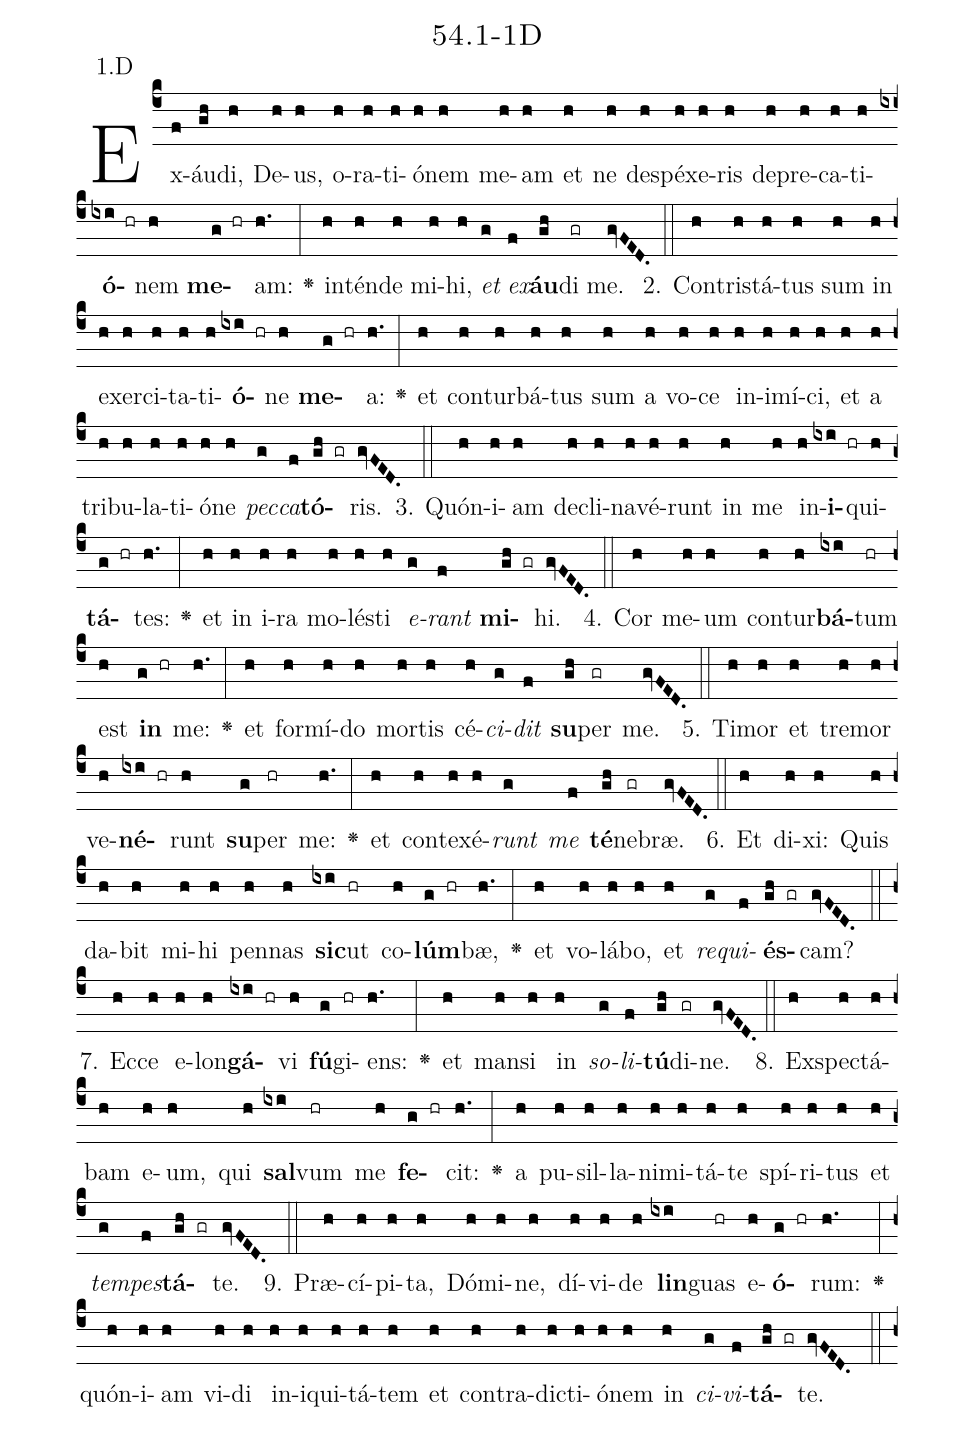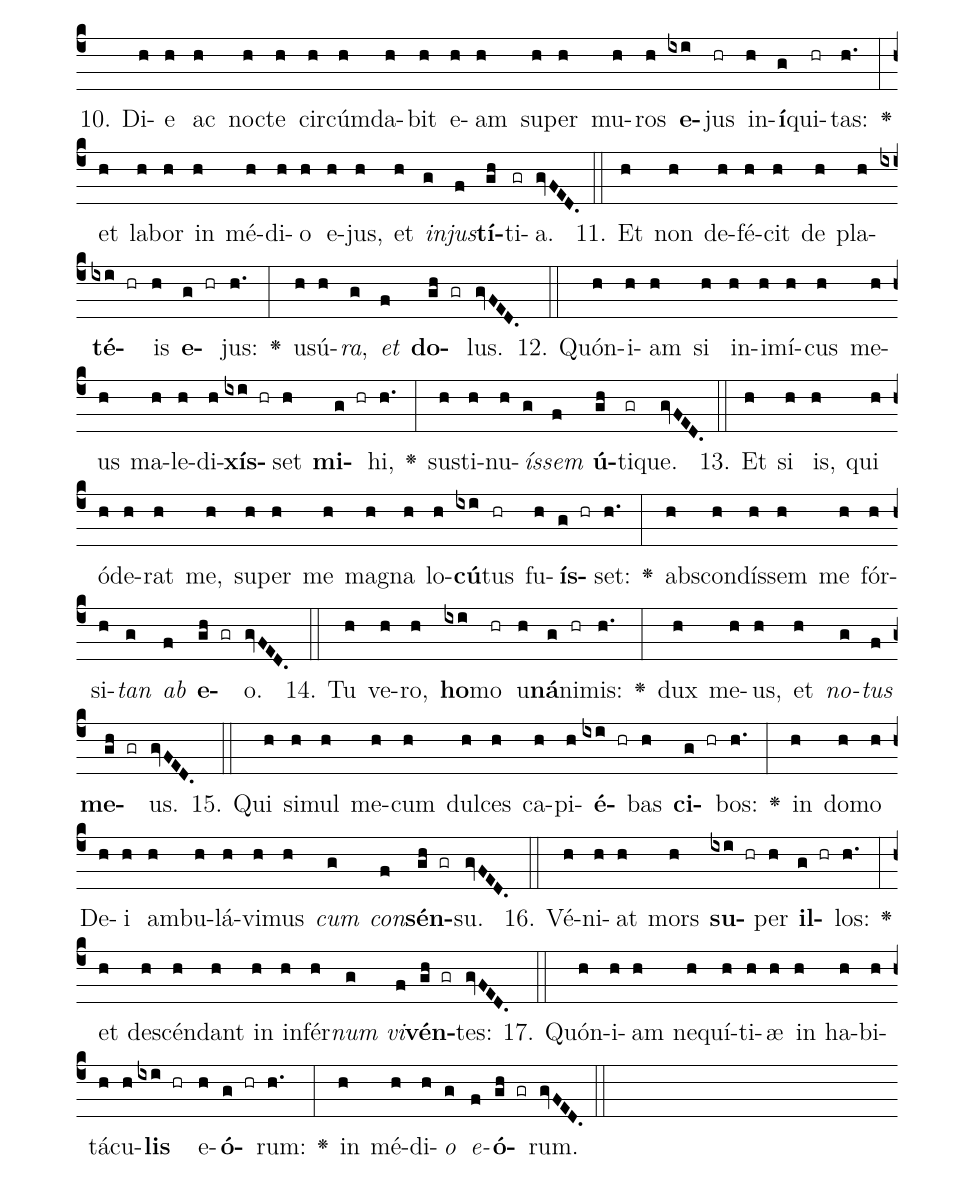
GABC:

name: 54.1-1D;
annotation: 1.D;
%%
(c4)Ex(f)áu(gh)di,(h) De(h)us,(h) o(h)ra(h)ti(h)ó(h)nem(h) me(h)am(h) et(h) ne(h) de(h)spé(h)xe(h)ris(h) de(h)pre(h)ca(h)ti(h)<b>ó</b>(ixi hr)nem(h) <b>me</b>(g hr)am:(h.) <v>\greheightstar</v>(:) in(h)tén(h)de(h) mi(h)hi,(h) <i>et</i>(g) <i>ex</i>(f)<b>áu</b>(gh)di(gr) me.(gvFED.) (::)
2. Con(h)tris(h)tá(h)tus(h) sum(h) in(h) ex(h)er(h)ci(h)ta(h)ti(h)<b>ó</b>(ixi hr)ne(h) <b>me</b>(g hr)a:(h.) <v>\greheightstar</v>(:) et(h) con(h)tur(h)bá(h)tus(h) sum(h) a(h) vo(h)ce(h) in(h)i(h)mí(h)ci,(h) et(h) a(h) tri(h)bu(h)la(h)ti(h)ó(h)ne(h) <i>pec</i>(g)<i>ca</i>(f)<b>tó</b>(gh gr)ris.(gvFED.) (::)
3. Quón(h)i(h)am(h) de(h)cli(h)na(h)vé(h)runt(h) in(h) me(h) in(h)<b>i</b>(ixi hr)qui(h)<b>tá</b>(g hr)tes:(h.) <v>\greheightstar</v>(:) et(h) in(h) i(h)ra(h) mo(h)lés(h)ti(h) <i>e</i>(g)<i>rant</i>(f) <b>mi</b>(gh gr)hi.(gvFED.) (::)
4. Cor(h) me(h)um(h) con(h)tur(h)<b>bá</b>(ixi)tum(hr) est(h) <b>in</b>(g hr) me:(h.) <v>\greheightstar</v>(:) et(h) for(h)mí(h)do(h) mor(h)tis(h) cé(h)<i>ci</i>(g)<i>dit</i>(f) <b>su</b>(gh)per(gr) me.(gvFED.) (::)
5. Ti(h)mor(h) et(h) tre(h)mor(h) ve(h)<b>né</b>(ixi hr)runt(h) <b>su</b>(g)per(hr) me:(h.) <v>\greheightstar</v>(:) et(h) con(h)te(h)xé(h)<i>runt</i>(g) <i>me</i>(f) <b>té</b>(gh)ne(gr)bræ.(gvFED.) (::)
6. Et(h) di(h)xi:(h) Quis(h) da(h)bit(h) mi(h)hi(h) pen(h)nas(h) <b>sic</b>(ixi)ut(hr) co(h)<b>lúm</b>(g hr)bæ,(h.) <v>\greheightstar</v>(:) et(h) vo(h)lá(h)bo,(h) et(h) <i>re</i>(g)<i>qui</i>(f)<b>és</b>(gh gr)cam?(gvFED.) (::)
7. Ec(h)ce(h) e(h)lon(h)<b>gá</b>(ixi hr)vi(h) <b>fú</b>(g)gi(hr)ens:(h.) <v>\greheightstar</v>(:) et(h) man(h)si(h) in(h) <i>so</i>(g)<i>li</i>(f)<b>tú</b>(gh)di(gr)ne.(gvFED.) (::)
8. Ex(h)spec(h)tá(h)bam(h) e(h)um,(h) qui(h) <b>sal</b>(ixi)vum(hr) me(h) <b>fe</b>(g hr)cit:(h.) <v>\greheightstar</v>(:) a(h) pu(h)sil(h)la(h)ni(h)mi(h)tá(h)te(h) spí(h)ri(h)tus(h) et(h) <i>tem</i>(g)<i>pes</i>(f)<b>tá</b>(gh gr)te.(gvFED.) (::)
9. Præ(h)cí(h)pi(h)ta,(h) Dó(h)mi(h)ne,(h) dí(h)vi(h)de(h) <b>lin</b>(ixi)guas(hr) e(h)<b>ó</b>(g hr)rum:(h.) <v>\greheightstar</v>(:) quón(h)i(h)am(h) vi(h)di(h) in(h)i(h)qui(h)tá(h)tem(h) et(h) con(h)tra(h)dic(h)ti(h)ó(h)nem(h) in(h) <i>ci</i>(g)<i>vi</i>(f)<b>tá</b>(gh gr)te.(gvFED.) (::)
10. Di(h)e(h) ac(h) noc(h)te(h) cir(h)cúm(h)da(h)bit(h) e(h)am(h) su(h)per(h) mu(h)ros(h) <b>e</b>(ixi)jus(hr) in(h)<b>í</b>(g)qui(hr)tas:(h.) <v>\greheightstar</v>(:) et(h) la(h)bor(h) in(h) mé(h)di(h)o(h) e(h)jus,(h) et(h) <i>in</i>(g)<i>jus</i>(f)<b>tí</b>(gh)ti(gr)a.(gvFED.) (::)
11. Et(h) non(h) de(h)fé(h)cit(h) de(h) pla(h)<b>té</b>(ixi hr)is(h) <b>e</b>(g hr)jus:(h.) <v>\greheightstar</v>(:) u(h)sú(h)<i>ra</i>,(g) <i>et</i>(f) <b>do</b>(gh gr)lus.(gvFED.) (::)
12. Quón(h)i(h)am(h) si(h) in(h)i(h)mí(h)cus(h) me(h)us(h) ma(h)le(h)di(h)<b>xís</b>(ixi hr)set(h) <b>mi</b>(g hr)hi,(h.) <v>\greheightstar</v>(:) sus(h)ti(h)nu(h)<i>ís</i>(g)<i>sem</i>(f) <b>ú</b>(gh)ti(gr)que.(gvFED.) (::)
13. Et(h) si(h) is,(h) qui(h) ó(h)de(h)rat(h) me,(h) su(h)per(h) me(h) ma(h)gna(h) lo(h)<b>cú</b>(ixi)tus(hr) fu(h)<b>ís</b>(g hr)set:(h.) <v>\greheightstar</v>(:) abs(h)con(h)dís(h)sem(h) me(h) fór(h)si(h)<i>tan</i>(g) <i>ab</i>(f) <b>e</b>(gh gr)o.(gvFED.) (::)
14. Tu(h) ve(h)ro,(h) <b>ho</b>(ixi)mo(hr) u(h)<b>ná</b>(g)ni(hr)mis:(h.) <v>\greheightstar</v>(:) dux(h) me(h)us,(h) et(h) <i>no</i>(g)<i>tus</i>(f) <b>me</b>(gh gr)us.(gvFED.) (::)
15. Qui(h) si(h)mul(h) me(h)cum(h) dul(h)ces(h) ca(h)pi(h)<b>é</b>(ixi hr)bas(h) <b>ci</b>(g hr)bos:(h.) <v>\greheightstar</v>(:) in(h) do(h)mo(h) De(h)i(h) am(h)bu(h)lá(h)vi(h)mus(h) <i>cum</i>(g) <i>con</i>(f)<b>sén</b>(gh gr)su.(gvFED.) (::)
16. Vé(h)ni(h)at(h) mors(h) <b>su</b>(ixi hr)per(h) <b>il</b>(g hr)los:(h.) <v>\greheightstar</v>(:) et(h) de(h)scén(h)dant(h) in(h) in(h)fér(h)<i>num</i>(g) <i>vi</i>(f)<b>vén</b>(gh gr)tes:(gvFED.) (::)
17. Quón(h)i(h)am(h) ne(h)quí(h)ti(h)æ(h) in(h) ha(h)bi(h)tá(h)cu(h)<b>lis</b>(ixi hr) e(h)<b>ó</b>(g hr)rum:(h.) <v>\greheightstar</v>(:) in(h) mé(h)di(h)<i>o</i>(g) <i>e</i>(f)<b>ó</b>(gh gr)rum.(gvFED.) (::)
